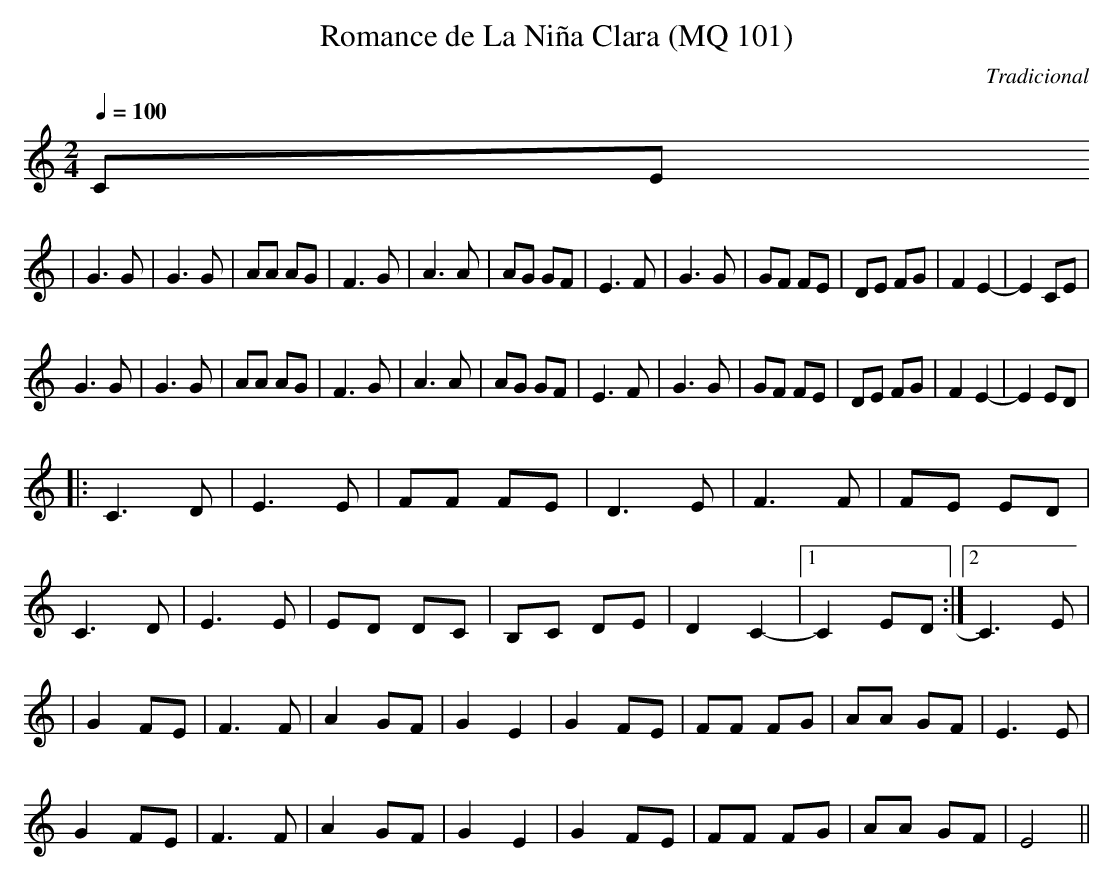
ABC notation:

X:1
T:Romance de La Niña Clara (MQ 101)
C:Tradicional
M:2/4
L:1/8
Q:1/4=100
K:C
CE
|G3 G|G3 G|AA AG|F3 G|A3 A|AG GF|E3 F|G3 G|GF FE|DE FG|F2 E2-|E2 CE|
G3 G|G3 G|AA AG|F3 G|A3 A|AG GF|E3 F|G3 G|GF FE|DE FG|F2 E2-|E2 ED|
|: C3 D|E3 E|FF FE|D3 E|F3 F|FE ED|
C3 D|E3 E|ED DC|B,C DE|D2 C2-|[1 C2 ED :|[2 C3 E|
|G2 FE|F3 F|A2 GF|G2 E2|G2 FE|FF FG|AA GF|E3 E|
G2 FE|F3 F|A2 GF|G2 E2|G2 FE|FF FG|AA GF|E4||
